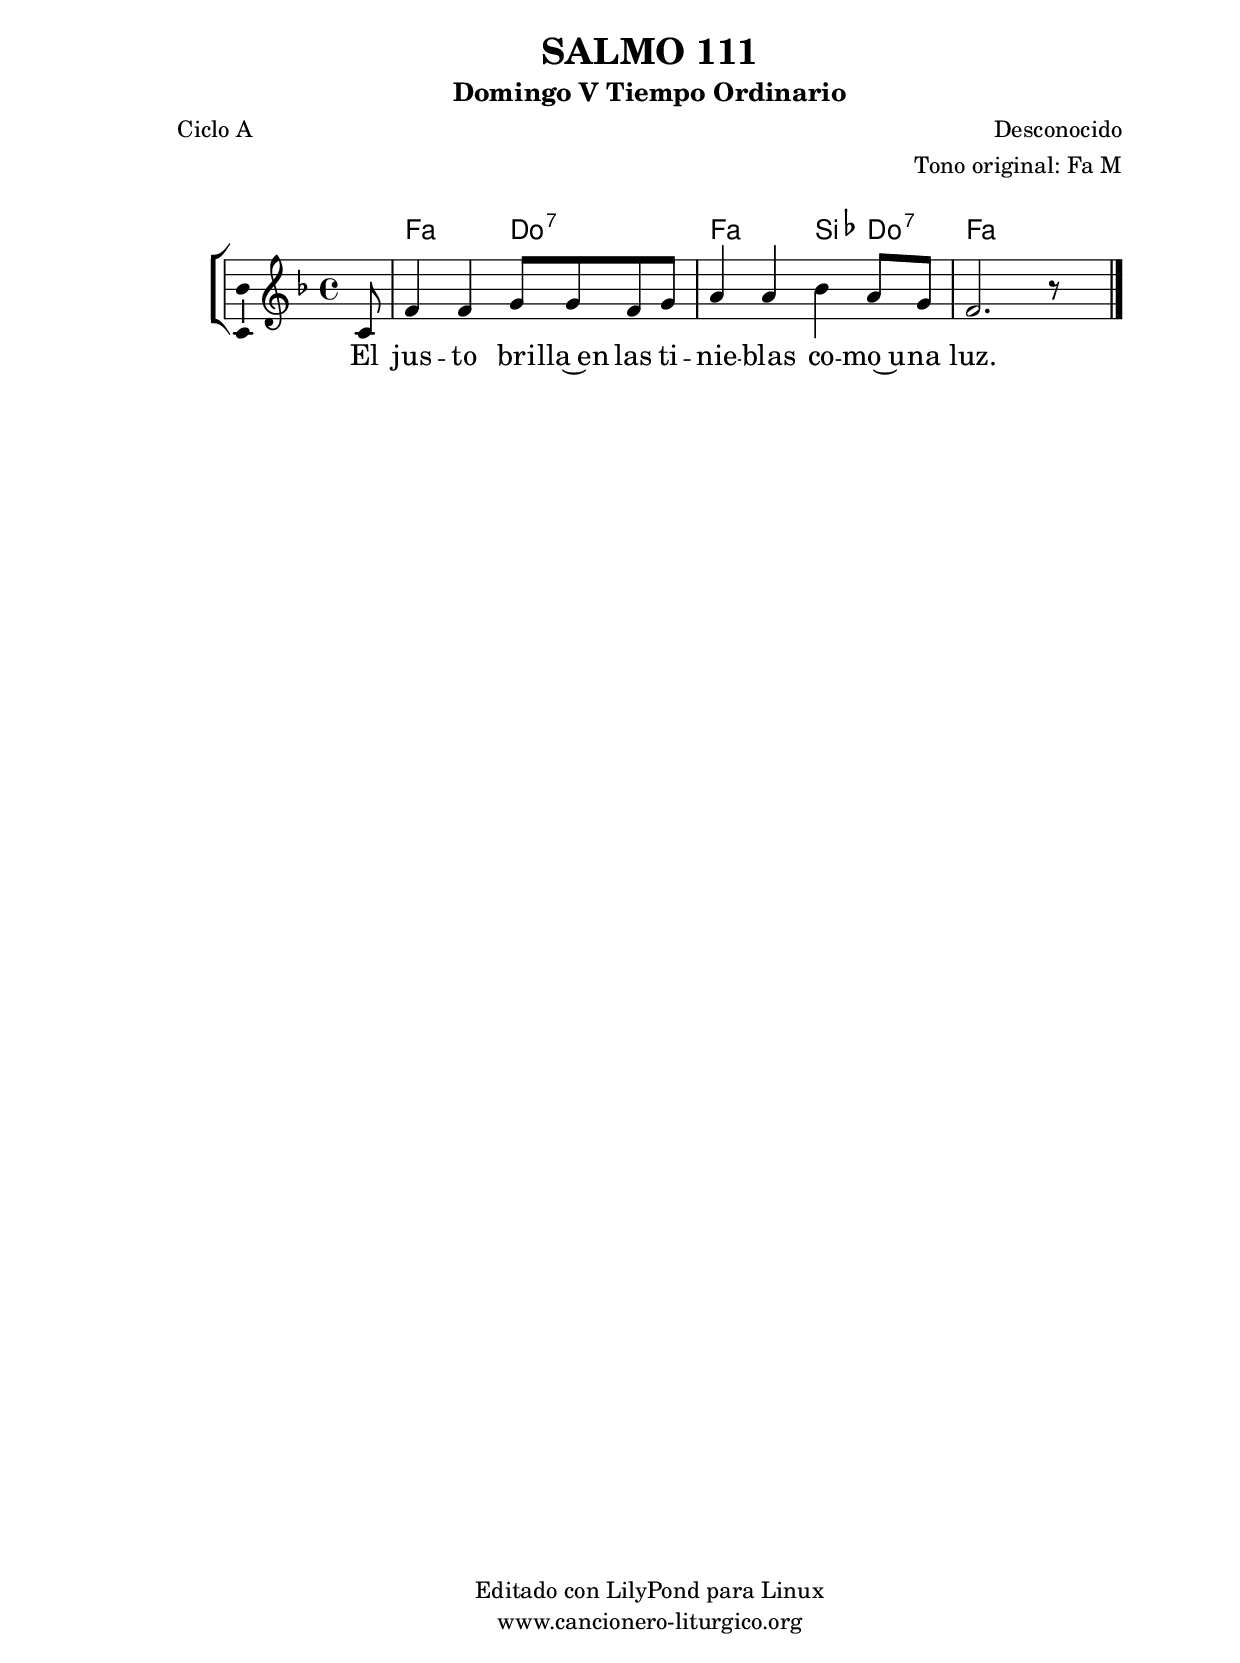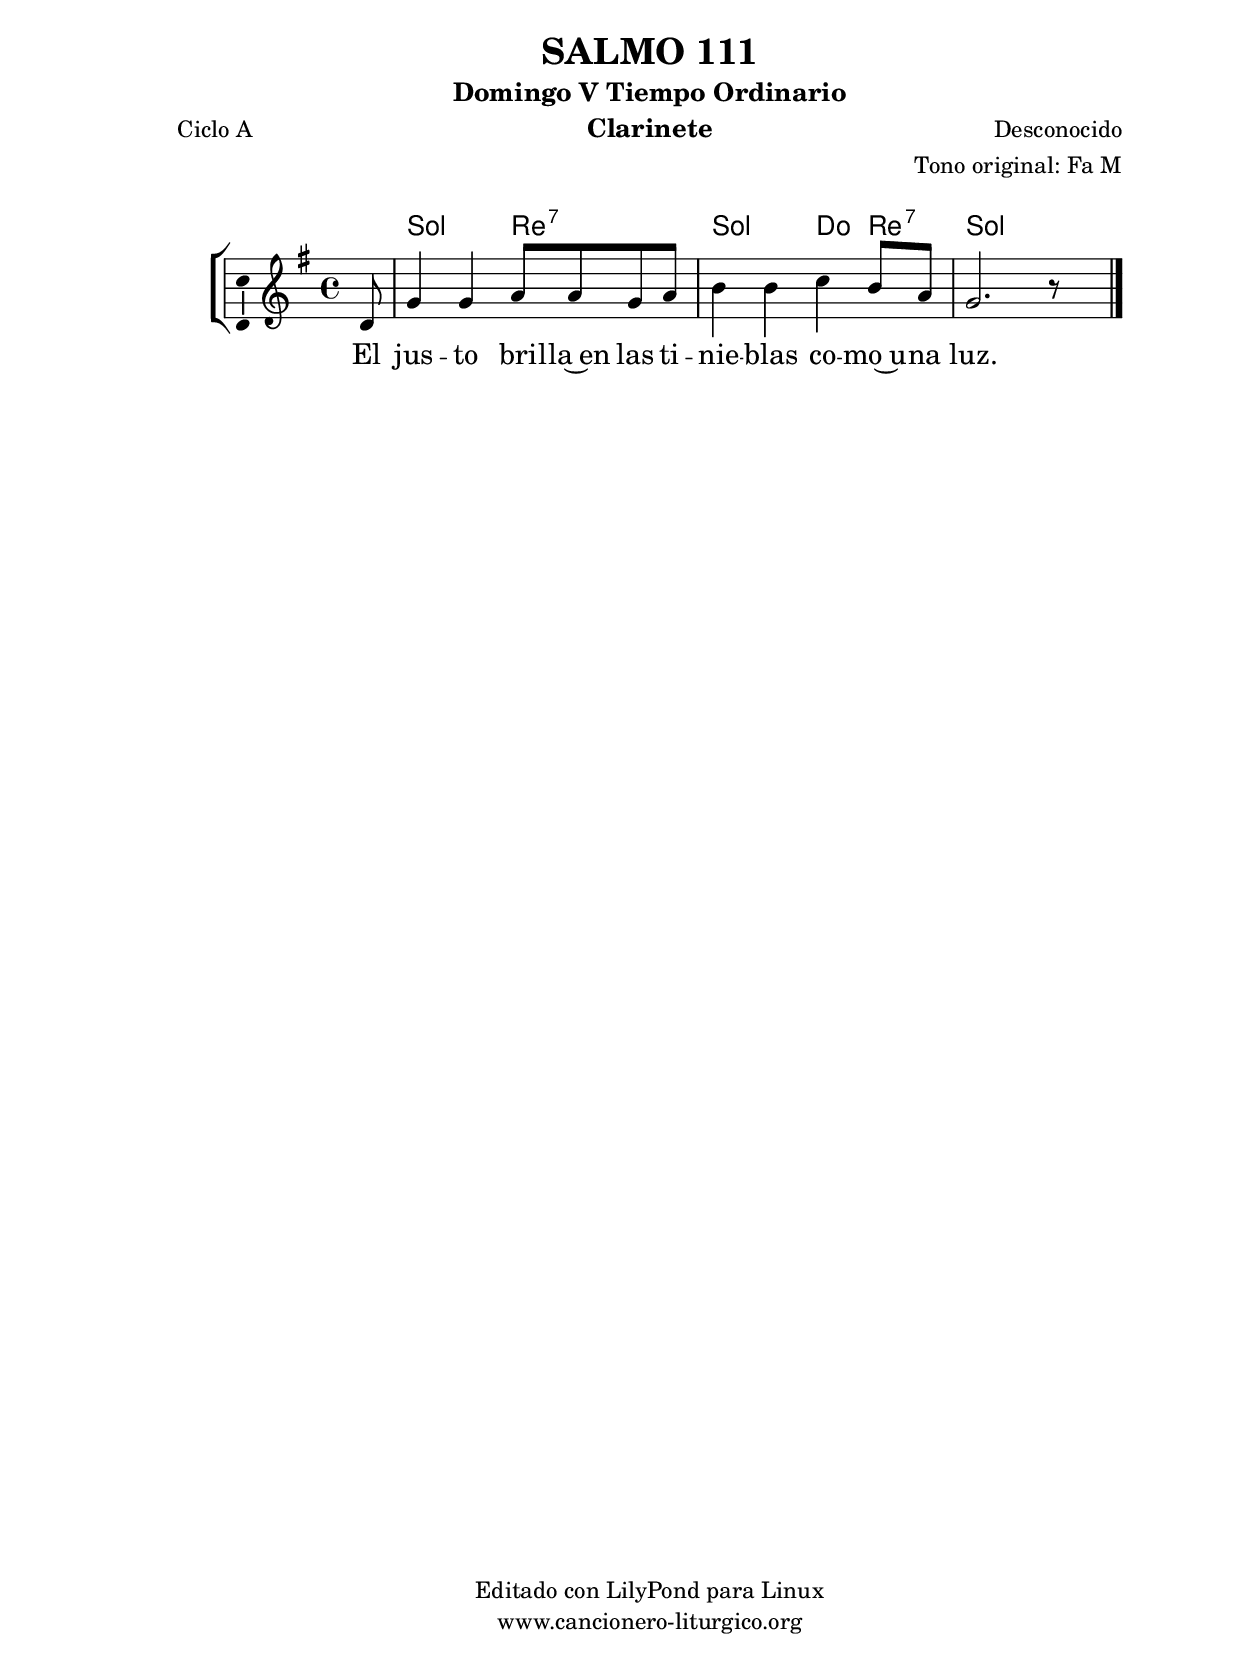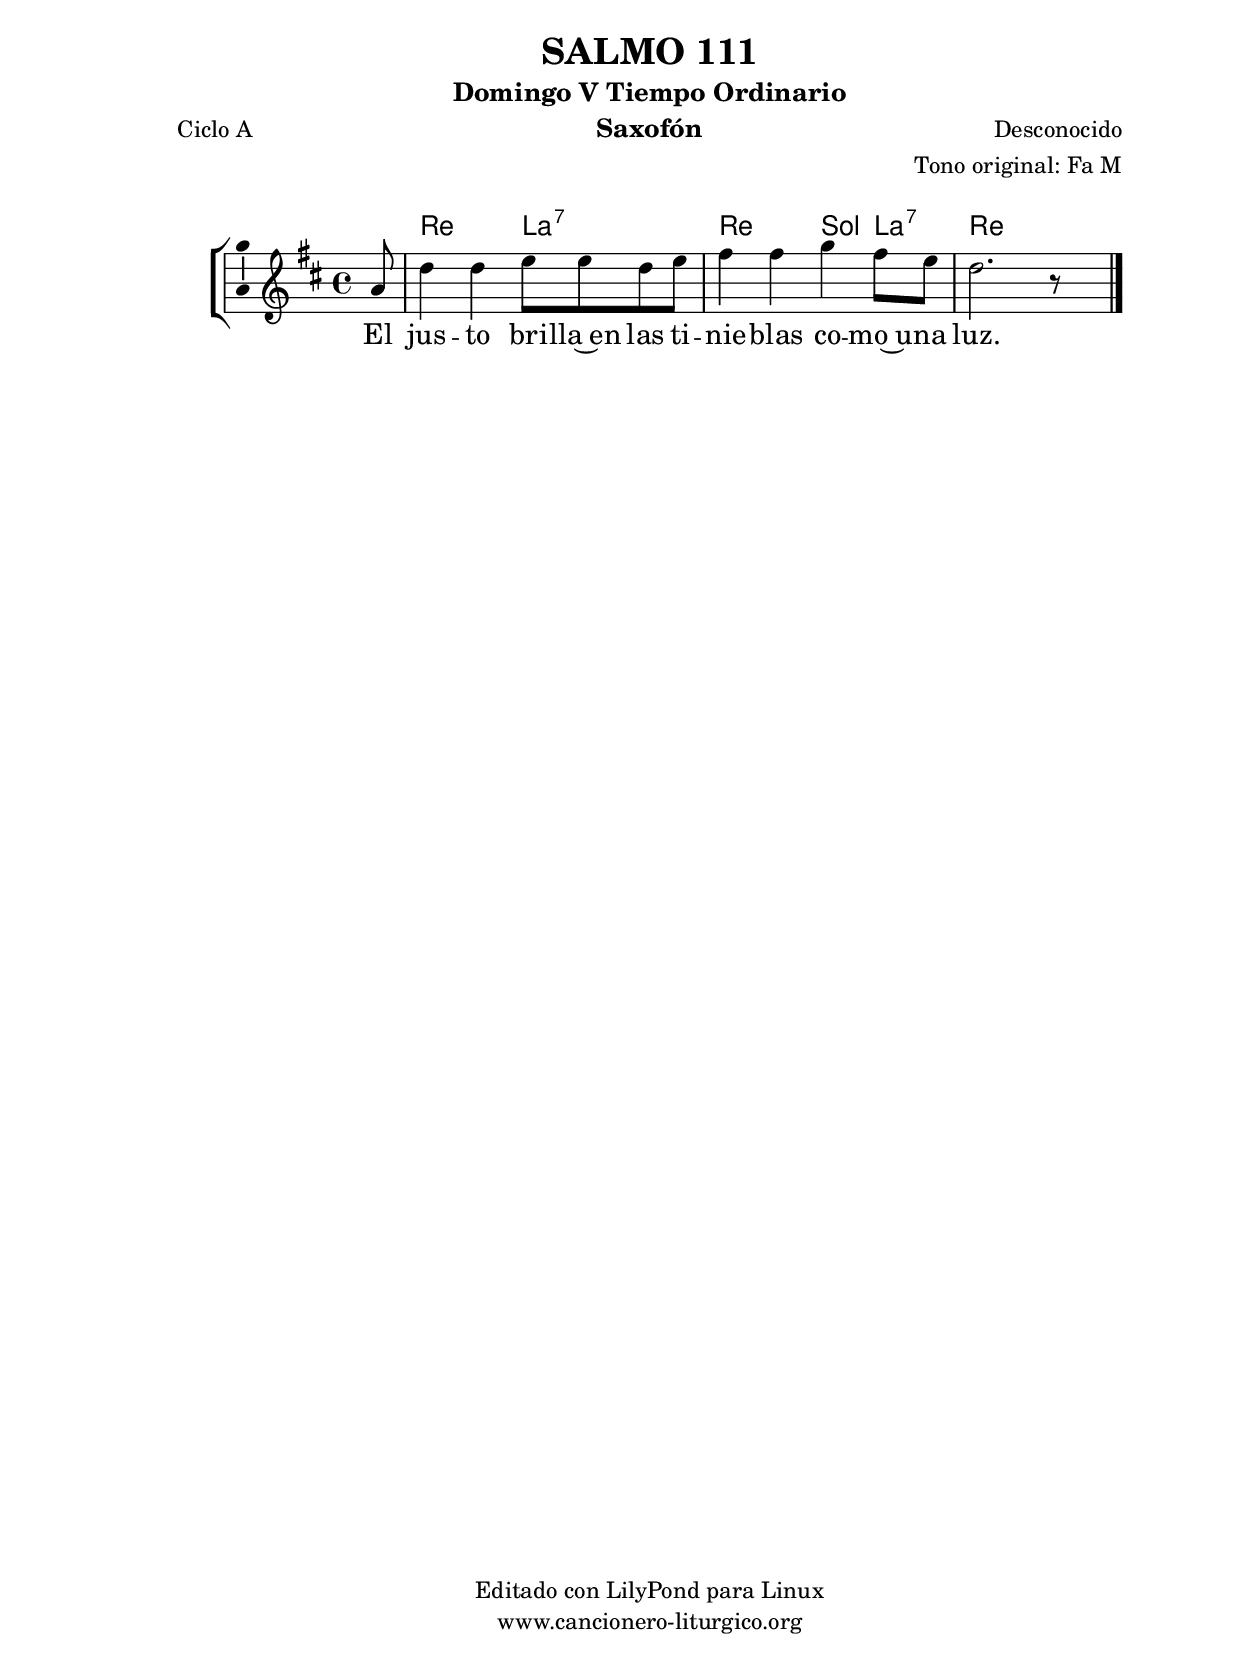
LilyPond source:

%
%para convertir .midi en .wav:
%timidity filename.midi -Ow -o finename.wav
%
%
%Para convertir de .wav a .mp3:
%lame -h -m j filename.wav
%
%
%para escuchar el midi:
%timidity nombrefichero.midi
%


%versión de lilypond para la que se ha escrito esta partitura:
\version "2.16.0"

	%Tamaño papel
	#(set-default-paper-size "a4")
	%Tamaño partitura
	#(set-global-staff-size 20)
	%No responde al pulsar sobre una nota
	#(ly:set-option 'point-and-click #f)

%parámetros del encabezamiento:
\header {
	title = "SALMO 111"
	subtitle = "Domingo V Tiempo Ordinario"
	composer = "Desconocido"
	poet = "Ciclo A"
	meter = ""
	arranger = "Tono original: Fa M"
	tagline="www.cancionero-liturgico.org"
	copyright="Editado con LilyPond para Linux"
	tiempo = "Ordinario"
	usos = "Salmo"
	letra = "El justo brilla en las tinieblas como una luz."
	}

%parámetros asociados al papel:
\paper  {
	oddHeaderMarkup = \markup {\fill-line { \on-the-fly #not-first-page \fromproperty #'header:title \on-the-fly #not-first-page \fromproperty #'header:composer }}
	evenHeaderMarkup = \markup {\fill-line { \fromproperty #'header:composer \fromproperty #'header:title }}
	#(set-paper-size "a4")
	print-page-number = ##f
	first-page-number = 1
	print-first-page-number = ##f
%	head-separation = 3.0 \cm
	top-margin = 2.0 \cm
	bottom-margin = 0.5\cm
%%%	bottom-margin = -1.0\cm
	left-margin = 3.0 \cm
	line-width = 16.0 \cm 
	indent = 8\mm
	interscoreline = 2.\mm
	between-system-space = 15\mm
%	para que las partituras no llenen la hoja:
	ragged-bottom = ##t
%	idem para la última hoja:
	ragged-last-bottom = ##f
%	para que las partituras llenen el ancho del papel:
	ragged-last = ##f
	after-title-space = 2.5 \cm
%page-count=1
%system-count=8

	%Flexible Vertical Spacing
%	markup-markup-spacing =
%	#'((basic-distance . 15) (minimum-distance . 15) (padding . 3))
	markup-system-spacing =
	#'((basic-distance . 15) (minimum-distance . 15) (padding . 3))
	system-system-spacing =
	#'((basic-distance . 15) (minimum-distance . 15) (padding . 3))
	score-system-spacing =
	#'((basic-distance . 15) (minimum-distance . 15) (padding . 5))
%	top-system-spacing = % header
%	#'((basic-distance . 8) (minimum-distance . 0) (padding . 3))
%	top-markup-spacing =
%	#'((basic-distance . 20) (minimum-distance . 20) (padding . 3))
	last-bottom-spacing = % footer
	#'((basic-distance . 5) (minimum-distance . 5) (padding . 3))
%	score-markup-spacing =
%	#'((basic-distance . 16) (minimum-distance . 13) (padding . 3))

	}


%parámetros que afectan a toda la partitura:
global =  {
	%clave de sol (G):
	\clef G
	%armadura:
%%%	\transpose  c d
	\key f \major
	\tempo 4=100
	\set Score.tempoHideNote = ##t
	}


acordes = {
	\italianChords
	\chordmode {
%%%	\transpose  c d
{
s8
f2 c:7 f bes4 c:7 f1

	}
	}
}


melodia = 
{
%%%	\transpose  c d
	\relative c'{
	\time 4/4

\partial8 c8
f4 f g8 g f g
a4 a bes a8 g
f2. r8 s8

	\bar "|."
	}
	}


texto = \lyricmode {
El jus -- to bri -- lla~en las ti -- nie -- blas co -- mo~u -- na luz.
	}


acordesStaff = \context ChordNames = acordesStaff <<
	\set chordChanges = ##t
	\acordes
	>>


vozStaff = \context Voice = vozStaff
\with {\consists "Ambitus_engraver"}
<<
%	\set Staff.instrumentName = ""
%	\set Staff.shortInstrumentName = ""
%	\set Staff.midiInstrument = #"clarinet"
%	\set Staff.midiInstrument = #"cello"
%	\set Staff.midiInstrument = #"flute"
	\set Staff.midiInstrument = #"electric guitar (jazz)"
%	\set Staff.midiInstrument = #"english horn"
%	\set Staff.midiInstrument = #"violin"
%	\set Staff.midiInstrument = #"glockenspiel"
	\set Staff.midiMinimumVolume = #0.7
	\set Staff.midiMaximumVolume = #0.9
	\global
	\melodia
	>>


textoStaff = \context Lyrics = textoStaff <<
	\lyricsto vozStaff \texto
	>>

\book {
	\score {
		\context ChoirStaff {
			\override StaffGroup.SystemStartBracket #'collapse-height = #1
			\override Score.SystemStartBar #'collapse-height = #1
			<<
			\acordesStaff
			\vozStaff
			\textoStaff
			>>
			}
		\layout {
	    		\context {
				\Lyrics
				\override LyricText #'font-size = #2
				}
	   		 \context {
				\Score
				%fontSize = #3
				\override StaffSymbol #'staff-space = #(magstep +3)
				%\override Beam #'thickness = #0.55
				%\override SpacingSpanner #'spacing-increment = #1.0
				%\override Slur #'height-limit = #1.5
				}
			}
		}
	\score {
		\unfoldRepeats
		\context ChoirStaff {
			<<
			\acordesStaff
			\vozStaff
			>>
			}
		\midi {
	  		\context {
	  			\Score
				tempoWholesPerMinute = #(ly:make-moment 70 4)
				}
			}
		}
	}

%Partitura para clarinete
#(define output-suffix "C")
\book {
	\header{
		instrument = "Clarinete"
		}
	\score {
		\context ChoirStaff {
			\override StaffGroup.SystemStartBracket #'collapse-height = #1
			\override Score.SystemStartBar #'collapse-height = #1
\transpose c d
			<<
			\acordesStaff
			\vozStaff
			\textoStaff
			>>
			}
		\layout {
	    		\context {
				\Lyrics
				\override LyricText #'font-size = #2
				}
	   		 \context {
				\Score
				\override StaffSymbol #'staff-space = #(magstep +3)
				}
			}
		}
	}

%Partitura para saxofón
#(define output-suffix "S")
\book {
	\header{
		instrument = "Saxofón"
		}
	\score {
		\context ChoirStaff {
			\override StaffGroup.SystemStartBracket #'collapse-height = #1
			\override Score.SystemStartBar #'collapse-height = #1
\transpose c a
			<<
			\acordesStaff
			\vozStaff
			\textoStaff
			>>
			}
		\layout {
	    		\context {
				\Lyrics
				\override LyricText #'font-size = #2
				}
	   		 \context {
				\Score
				\override StaffSymbol #'staff-space = #(magstep +3)
				}
			}
		}
	}

